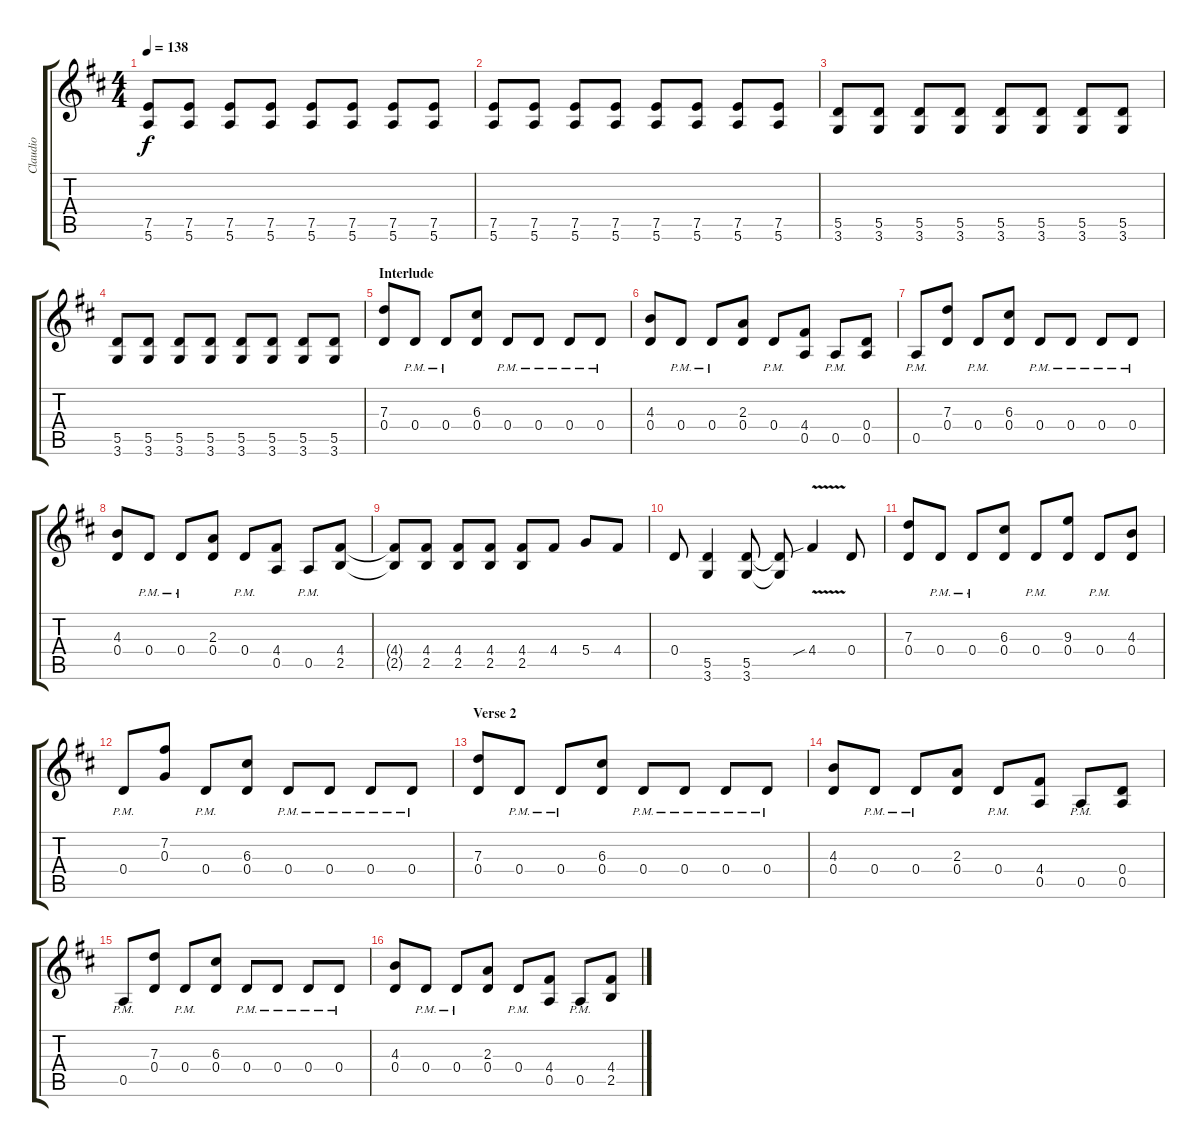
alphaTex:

\track ("Claudio" "Claudio") {instrument overdrivenguitar}
\staff {score tabs}
\tuning (E4 B3 G3 D3 A2 E2) {hide}
\ts (4 4)
\tempo 138
\clef g2
\ks d
(7.5 5.6).8{dy f} (7.5 5.6).8 (7.5 5.6).8 (7.5 5.6).8 (7.5 5.6).8 (7.5 5.6).8 (7.5 5.6).8 (7.5 5.6).8 |
(7.5 5.6).8 (7.5 5.6).8 (7.5 5.6).8 (7.5 5.6).8 (7.5 5.6).8 (7.5 5.6).8 (7.5 5.6).8 (7.5 5.6).8 |
(5.5 3.6).8 (5.5 3.6).8 (5.5 3.6).8 (5.5 3.6).8 (5.5 3.6).8 (5.5 3.6).8 (5.5 3.6).8 (5.5 3.6).8 |
(5.5 3.6).8 (5.5 3.6).8 (5.5 3.6).8 (5.5 3.6).8 (5.5 3.6).8 (5.5 3.6).8 (5.5 3.6).8 (5.5 3.6).8 |
\section ("" "Interlude")
(7.3 0.4).8 0.4{pm}.8 0.4{pm}.8 (6.3 0.4).8 0.4{pm}.8 0.4{pm}.8 0.4{pm}.8 0.4{pm}.8 |
(4.3 0.4).8 0.4{pm}.8 0.4{pm}.8 (2.3 0.4).8 0.4{pm}.8 (4.4 0.5).8 0.5{pm}.8 (0.4 0.5).8 |
0.5{pm}.8 (7.3 0.4).8 0.4{pm}.8 (6.3 0.4).8 0.4{pm}.8 0.4{pm}.8 0.4{pm}.8 0.4{pm}.8 |
(4.3 0.4).8 0.4{pm}.8 0.4{pm}.8 (2.3 0.4).8 0.4{pm}.8 (4.4 0.5).8 0.5{pm}.8 (4.4 2.5).8 |
(4.4{t} 2.5{t}).8 (4.4 2.5).8 (4.4 2.5).8 (4.4 2.5).8 (4.4 2.5).8 4.4.8 5.4.8 4.4.8 |
0.4.8 (5.5 3.6).4 (5.5 3.6).8 (5.5{t} 3.6{t}).8 4.4{v sib}.4 0.4.8 |
(7.3 0.4).8 0.4{pm}.8 0.4{pm}.8 (6.3 0.4).8 0.4{pm}.8 (9.3 0.4).8 0.4{pm}.8 (4.3 0.4).8 |
0.4{pm}.8 (7.2 0.3).8 0.4{pm}.8 (6.3 0.4).8 0.4{pm}.8 0.4{pm}.8 0.4{pm}.8 0.4{pm}.8 |
\section ("" "Verse 2")
(7.3 0.4).8 0.4{pm}.8 0.4{pm}.8 (6.3 0.4).8 0.4{pm}.8 0.4{pm}.8 0.4{pm}.8 0.4{pm}.8 |
(4.3 0.4).8 0.4{pm}.8 0.4{pm}.8 (2.3 0.4).8 0.4{pm}.8 (4.4 0.5).8 0.5{pm}.8 (0.4 0.5).8 |
0.5{pm}.8 (7.3 0.4).8 0.4{pm}.8 (6.3 0.4).8 0.4{pm}.8 0.4{pm}.8 0.4{pm}.8 0.4{pm}.8 |
(4.3 0.4).8 0.4{pm}.8 0.4{pm}.8 (2.3 0.4).8 0.4{pm}.8 (4.4 0.5).8 0.5{pm}.8 (4.4 2.5).8
